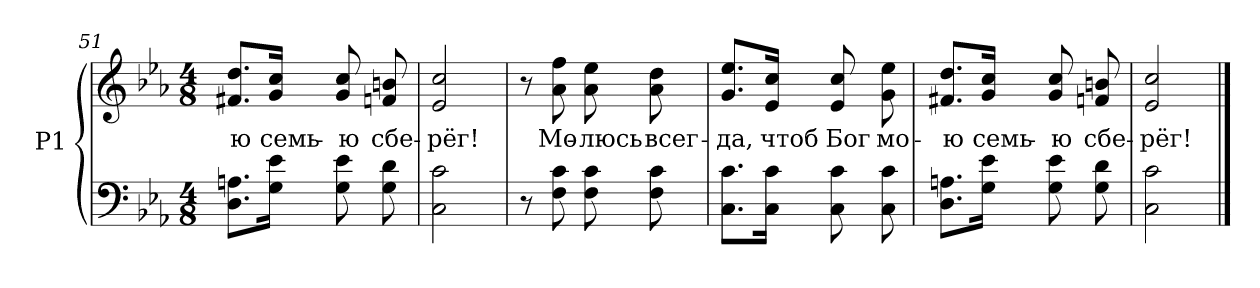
**kern	**kern	**text
*part1	*part1	*part1
*staff2	*staff1	*staff1
*I"P1	*	*
*clefF4	*clefG2	*
*k[b-e-a-]	*k[b-e-a-]	*
*c:	*c:	*
*M4/8	*M4/8	*
=51	=51	=51
!	!	!LO:LY:b:color=#000000
8.Di\ 8.Ani\L	8.f#Xi/ 8.ddi/L	-ю
!	!	!LO:LY:b:color=#000000
16Gi\ 16e-i\Jk	16gi/ 16cci/Jk	семь-
!	!	!LO:LY:b:color=#000000
8Gi\ 8e-i	8gi/ 8cci	-ю
!	!	!LO:LY:b:color=#000000
8Gi\ 8di	8fni/ 8bni	сбе-
=52	=52	=52
!	!	!LO:LY:b:color=#000000
2Ci\ 2ci	2e-i/ 2cci	-рёг!
=53	=53	=53
8r	8r	.
!	!	!LO:LY:b:color=#000000
8Fi\ 8ci	8a-i\ 8ffi	Мо-
!	!	!LO:LY:b:color=#000000
8Fi\ 8ci	8a-i\ 8ee-i	-люсь
!	!	!LO:LY:b:color=#000000
8Fi\ 8ci	8a-i\ 8ddi	всег-
=54	=54	=54
!	!	!LO:LY:b:color=#000000
8.Ci\ 8.ci\L	8.gi/ 8.ee-i/L	-да,
!	!	!LO:LY:b:color=#000000
16Ci\ 16ci\Jk	16e-i/ 16cci/Jk	чтоб
!	!	!LO:LY:b:color=#000000
8Ci\ 8ci	8e-i/ 8cci	Бог
!	!	!LO:LY:b:color=#000000
8Ci\ 8ci	8gi\ 8ee-i	мо-
=55	=55	=55
!	!	!LO:LY:b:color=#000000
8.Di\ 8.Ani\L	8.f#Xi/ 8.ddi/L	-ю
!	!	!LO:LY:b:color=#000000
16Gi\ 16e-i\Jk	16gi/ 16cci/Jk	семь-
!	!	!LO:LY:b:color=#000000
8Gi\ 8e-i	8gi/ 8cci	-ю
!	!	!LO:LY:b:color=#000000
8Gi\ 8di	8fni/ 8bni	сбе-
=56	=56	=56
!	!	!LO:LY:b:color=#000000
2Ci\ 2ci	2e-i/ 2cci	-рёг!
==	==	==
*-	*-	*-
